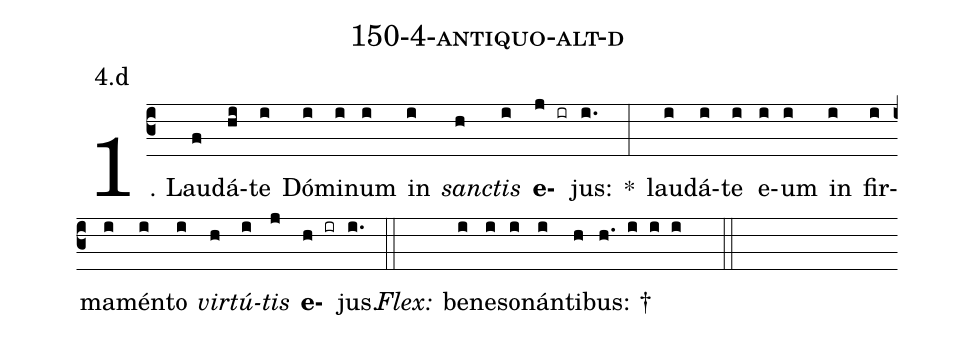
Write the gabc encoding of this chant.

name: 150-4-antiquo-alt-d;
annotation: 4.d;
%%
(c3)1. Lau(f)dá(hi)te(i) Dó(i)mi(i)num(i) in(i) <i>sanc</i>(h)<i>tis</i>(i) <b>e</b>(j ir)jus:(i.) *(:) lau(i)dá(i)te(i) e(i)um(i) in(i) fir(i)ma(i)mén(i)to(i) <i>vir</i>(h)<i>tú</i>(i)<i>tis</i>(j) <b>e</b>(h ir)jus.(i.) (::)
<i>Flex:</i>()  be(i)ne(i)so(i)nán(i)ti(h)bus: †(h. i i i  ::)
